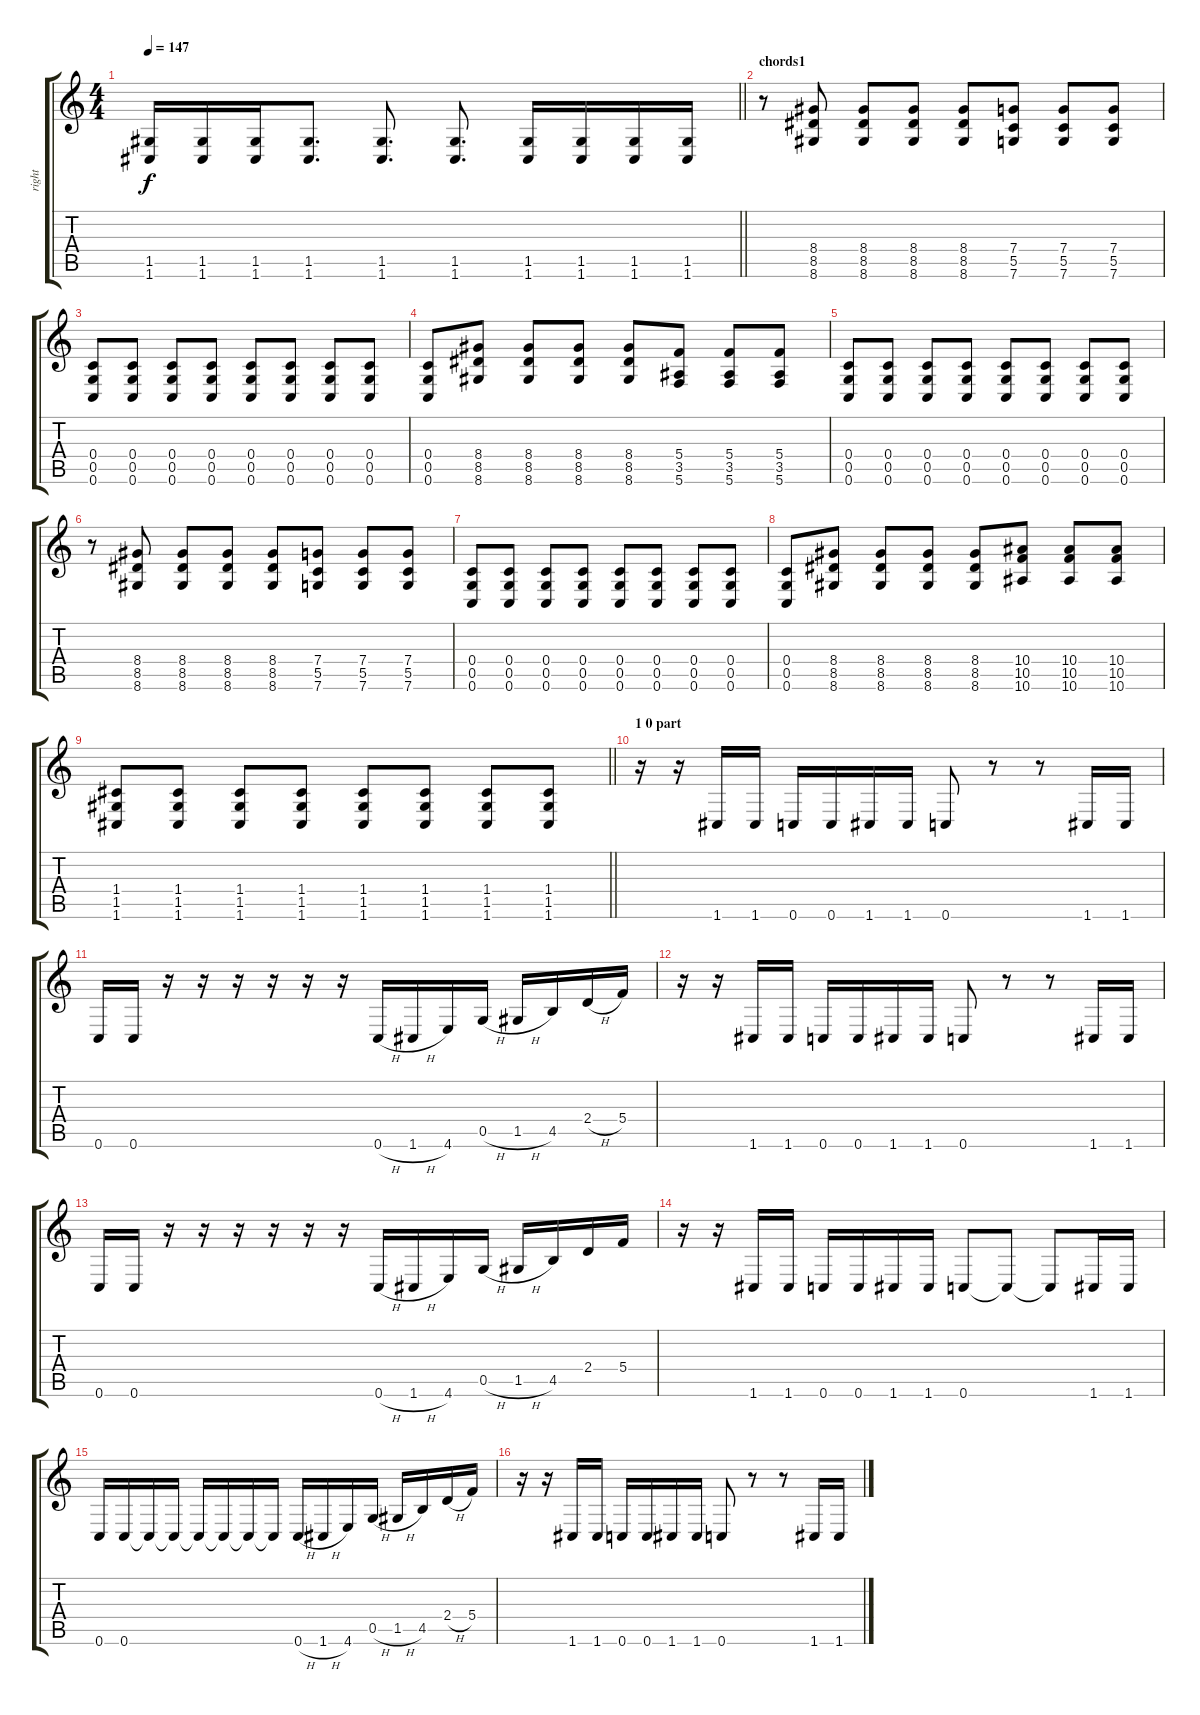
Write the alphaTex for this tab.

\track ("right" "right") {instrument distortionguitar}
\staff {score tabs}
\tuning (D4 A3 F3 C3 G2 C2) {hide}
\ts (4 4)
\tempo 147
\clef g2
\barLineRight lightlight
\ks c
(1.5 1.6).16{dy f} (1.5 1.6).16 (1.5 1.6).16 (1.5 1.6).8{d} (1.5 1.6).8{d} (1.5 1.6).8{d} (1.5 1.6).16 (1.5 1.6).16 (1.5 1.6).16 (1.5 1.6).16 |
\section ("" "chords1")
r.8 (8.4 8.5 8.6).8 (8.4 8.5 8.6).8 (8.4 8.5 8.6).8 (8.4 8.5 8.6).8 (7.4 5.5 7.6).8 (7.4 5.5 7.6).8 (7.4 5.5 7.6).8 |
(0.4 0.5 0.6).8 (0.4 0.5 0.6).8 (0.4 0.5 0.6).8 (0.4 0.5 0.6).8 (0.4 0.5 0.6).8 (0.4 0.5 0.6).8 (0.4 0.5 0.6).8 (0.4 0.5 0.6).8 |
(0.4 0.5 0.6).8 (8.4 8.5 8.6).8 (8.4 8.5 8.6).8 (8.4 8.5 8.6).8 (8.4 8.5 8.6).8 (5.4 3.5 5.6).8 (5.4 3.5 5.6).8 (5.4 3.5 5.6).8 |
(0.4 0.5 0.6).8 (0.4 0.5 0.6).8 (0.4 0.5 0.6).8 (0.4 0.5 0.6).8 (0.4 0.5 0.6).8 (0.4 0.5 0.6).8 (0.4 0.5 0.6).8 (0.4 0.5 0.6).8 |
r.8 (8.4 8.5 8.6).8 (8.4 8.5 8.6).8 (8.4 8.5 8.6).8 (8.4 8.5 8.6).8 (7.4 5.5 7.6).8 (7.4 5.5 7.6).8 (7.4 5.5 7.6).8 |
(0.4 0.5 0.6).8 (0.4 0.5 0.6).8 (0.4 0.5 0.6).8 (0.4 0.5 0.6).8 (0.4 0.5 0.6).8 (0.4 0.5 0.6).8 (0.4 0.5 0.6).8 (0.4 0.5 0.6).8 |
(0.4 0.5 0.6).8 (8.4 8.5 8.6).8 (8.4 8.5 8.6).8 (8.4 8.5 8.6).8 (8.4 8.5 8.6).8 (10.4 10.5 10.6).8 (10.4 10.5 10.6).8 (10.4 10.5 10.6).8 |
\barLineRight lightlight
(1.4 1.5 1.6).8 (1.4 1.5 1.6).8 (1.4 1.5 1.6).8 (1.4 1.5 1.6).8 (1.4 1.5 1.6).8 (1.4 1.5 1.6).8 (1.4 1.5 1.6).8 (1.4 1.5 1.6).8 |
\section ("" "1 0 part")
r.16 r.16 1.6.16 1.6.16 0.6.16 0.6.16 1.6.16 1.6.16 0.6.8 r.8 r.8 1.6.16 1.6.16 |
0.6.16 0.6.16 r.16 r.16 r.16 r.16 r.16 r.16 0.6{h}.16 1.6{h}.16 4.6.16 0.5{h}.16 1.5{h}.16 4.5.16 2.4{h}.16 5.4.16 |
r.16 r.16 1.6.16 1.6.16 0.6.16 0.6.16 1.6.16 1.6.16 0.6.8 r.8 r.8 1.6.16 1.6.16 |
0.6.16 0.6.16 r.16 r.16 r.16 r.16 r.16 r.16 0.6{h}.16 1.6{h}.16 4.6.16 0.5{h}.16 1.5{h}.16 4.5.16 2.4.16 5.4.16 |
r.16 r.16 1.6.16 1.6.16 0.6.16 0.6.16 1.6.16 1.6.16 0.6.8 0.6{t}.8 0.6{t}.8 1.6.16 1.6.16 |
0.6.16 0.6.16 0.6{t}.16 0.6{t}.16 0.6{t}.16 0.6{t}.16 0.6{t}.16 0.6{t}.16 0.6{h}.16 1.6{h}.16 4.6.16 0.5{h}.16 1.5{h}.16 4.5.16 2.4{h}.16 5.4.16 |
r.16 r.16 1.6.16 1.6.16 0.6.16 0.6.16 1.6.16 1.6.16 0.6.8 r.8 r.8 1.6.16 1.6.16
